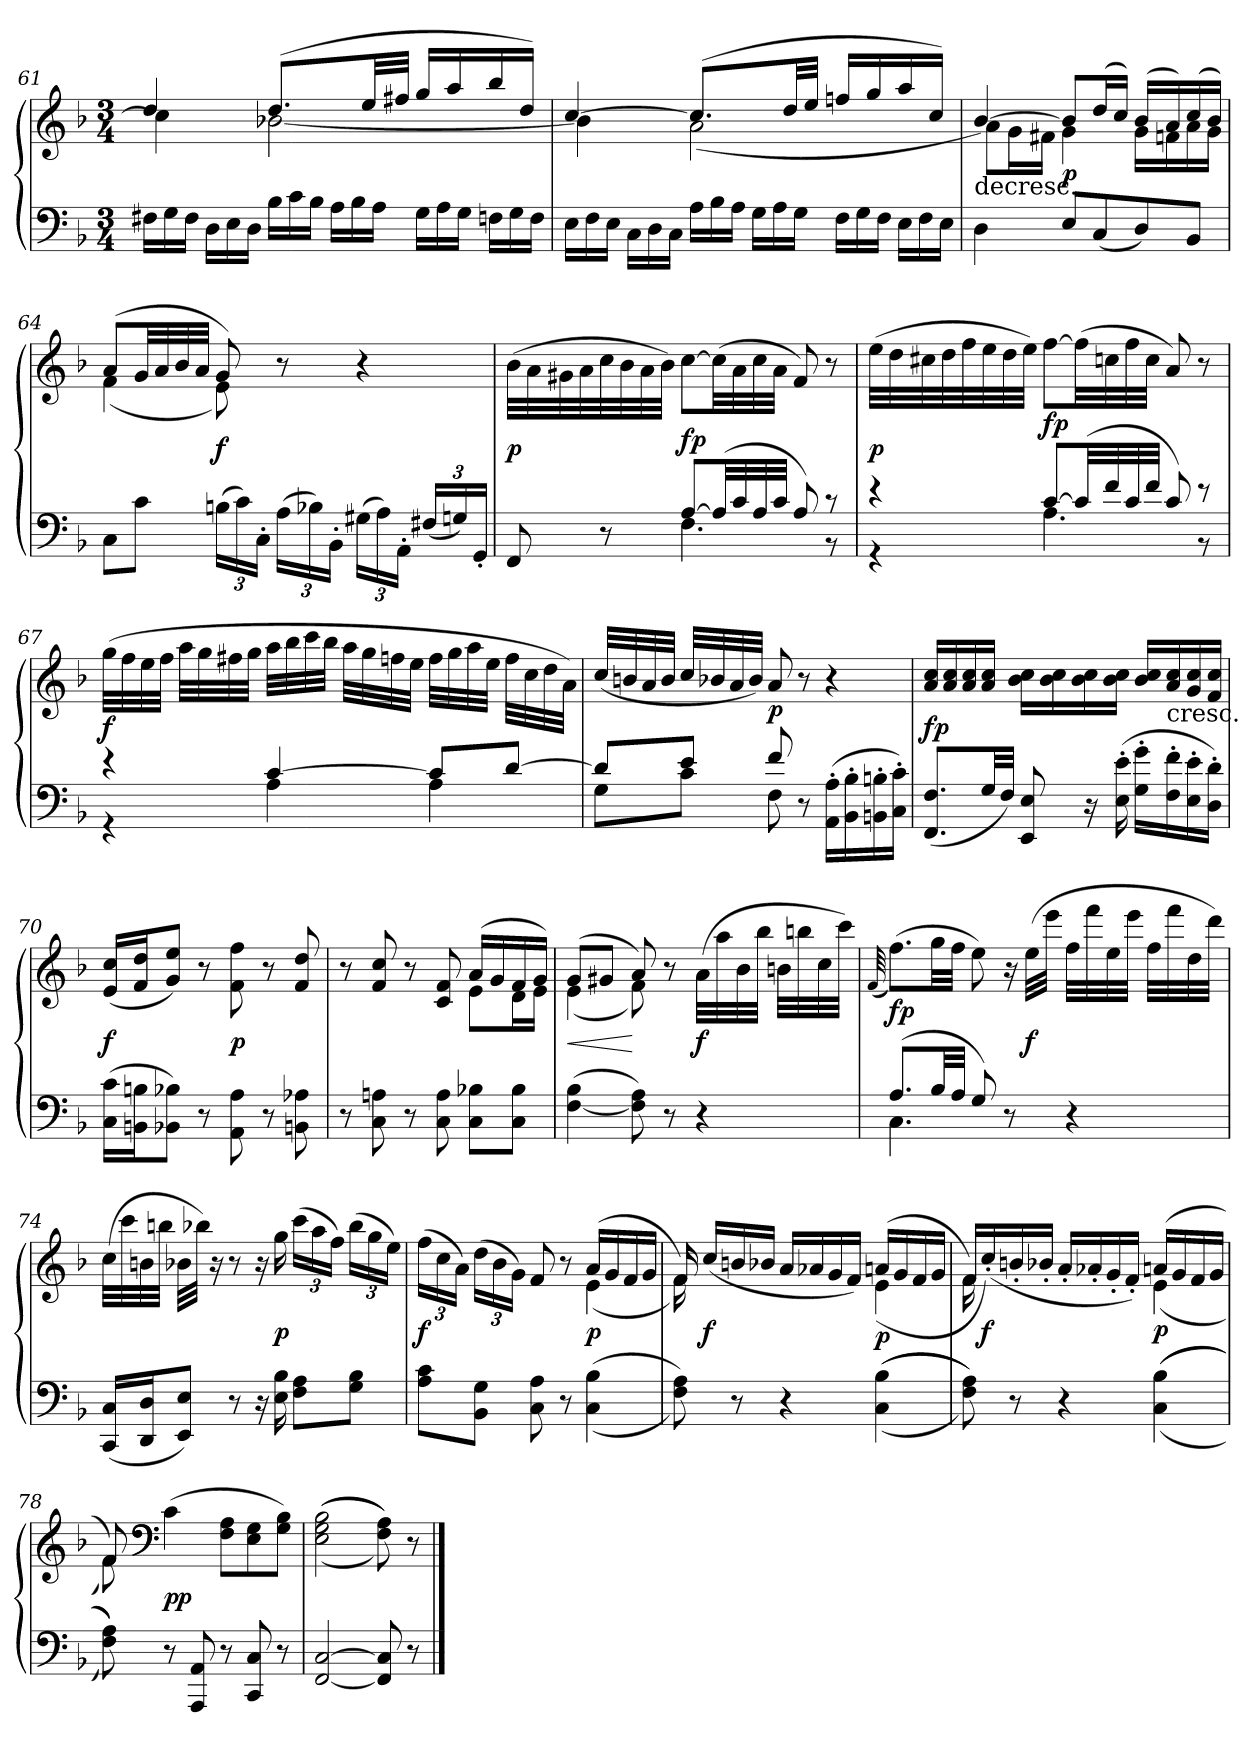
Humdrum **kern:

**kern	**kern	**dynam
*part1	*part1	*part1
*staff2	*staff1	*staff1/2
*clefF4	*clefG2	*
*k[b-]	*k[b-]	*
*F:	*F:	*
*M3/4	*M3/4	*
*Xtuplet	*	*
=61	=61	=61
*	*^	*
24F#XLL	4dd	4cc]	.
24G	.	.	.
24F#JJ	.	.	.
24DLL	.	.	.
24E	.	.	.
24DJJ	.	.	.
24B-LL	(8.ddL	[2b-X	.
24c	.	.	.
24B-JJ	.	.	.
24ALL	.	.	.
24B-	.	.	.
.	32eeLL	.	.
24AJJ	.	.	.
.	32ff#XJJJ	.	.
24GLL	16ggLL	.	.
24A	.	.	.
.	16aa	.	.
24GJJ	.	.	.
24FnLL	16bb-	.	.
24G	.	.	.
.	16ddJJ)	.	.
24FJJ	.	.	.
=62	=62	=62	=62
24ELL	[4cc	4b-]	.
24F	.	.	.
24EJJ	.	.	.
24C\LL	.	.	.
24D\	.	.	.
24C\JJ	.	.	.
24ALL	(8.ccL]	(2a	.
24B-	.	.	.
24AJJ	.	.	.
24GLL	.	.	.
24A	.	.	.
.	32ddLL	.	.
24GJJ	.	.	.
.	32eeJJJ	.	.
24FLL	16ffnLL	.	.
24G	.	.	.
.	16gg	.	.
24FJJ	.	.	.
24ELL	16aa	.	.
24F	.	.	.
.	16ccJJ)	.	.
24EJJ	.	.	.
=63	=63	=63	=63
!	!LO:TX:c:t=decresc.	!	!
4D	[4b-)	8aL	.
.	.	16gL	.
.	.	16f#XJJ	.
8EL	8b-L]	4g	p
(8C	(16ddL	.	.
.	16ccJJ)	.	.
8D)	(16b-LL	16gLL	.
.	16a)	16fn	.
8BB-J	(16cc	16a	.
.	16b-JJ)	16gJJ	.
=64	=64	=64	=64
8CL	(8aL	(4f	.
8cJ	32gLL	.	.
.	32a	.	.
.	32b-	.	.
.	32aJJJ	.	.
*tuplet	*	*	*
(24BnLL	8g)	8e)	f
24c)	.	.	.
24C'JJ	.	.	.
(24ALL	8r	4.ryy	.
24B-X)	.	.	.
24BB-'JJ	.	.	.
(24G#XLL	4r	.	.
24A)	.	.	.
24AA'JJ	.	.	.
(24F#XLL	.	.	.
24Gn)	.	.	.
24GG'JJ	.	.	.
*	*v	*v	*
=65	=65	=65
*^	*	*
8FF	4ryy	(32b-\LLL	p
.	.	32a\	.
.	.	32g#X\	.
.	.	32a\	.
8r	.	32cc\	.
.	.	32b-\	.
.	.	32a\	.
.	.	32b-\JJJ)	.
[8AL	4.F	[8ccL	fp
(32ALL]	.	(32ccLL]	.
32c	.	32a	.
32A	.	32cc	.
32cJJJ	.	32aJJJ	.
8A)	.	8f)	.
8r	8r	8r	.
=66	=66	=66	=66
4r	4r	(32eeLLL	p
.	.	32dd	.
.	.	32cc#X	.
.	.	32dd	.
.	.	32ff	.
.	.	32ee	.
.	.	32dd	.
.	.	32eeJJJ)	.
[8cL	4.A	[8ffL	fp
(32cLL]	.	(32ffLL]	.
32f	.	32ccn	.
32c	.	32ff	.
32fJJJ	.	32ccJJJ	.
8c)	.	8a)	.
8r	8r	8r	.
=67	=67	=67	=67
4r	4r	(32ggLLL	f
.	.	32ff	.
.	.	32ee	.
.	.	32ffJJJ	.
.	.	32aaLLL	.
.	.	32gg	.
.	.	32ff#X	.
.	.	32ggJJJ	.
[4c	4A	32aaLLL	.
.	.	32bb-	.
.	.	32ccc	.
.	.	32bb-JJJ	.
.	.	32aaLLL	.
.	.	32gg	.
.	.	32ffn	.
.	.	32eeJJJ	.
8cL]	4A	32ffLLL	.
.	.	32gg	.
.	.	32aa	.
.	.	32eeJJJ	.
[8dJ	.	32ffLLL	.
.	.	32cc	.
.	.	32dd	.
.	.	32aJJJ)	.
=68	=68	=68	=68
8dL]	8GL	(32cc/LLL	.
.	.	32bn/	.
.	.	32a/	.
.	.	32b/JJJ	.
8eJ	8cJ	32cc/LLL	.
.	.	32b-X/	.
.	.	32a/	.
.	.	32b-/JJJ)	.
8f	8F	8a	p
4.ryy	8r	8r	.
.	(16AA' 16A'LL	4r	.
.	16BB-' 16B-'	.	.
.	16BBn' 16Bn'	.	.
.	16C' 16c'JJ)	.	.
*v	*v	*	*
=69	=69	=69
(8.FF/ 8.F/L	16a/ 16cc/LL	fp
.	16a/ 16cc/	.
.	16a/ 16cc/	.
32G/LL	16a/ 16cc/JJ	.
32F/JJJ)	.	.
8EE 8E	16b- 16ccLL	.
.	16b- 16cc	.
16r	16b- 16cc	.
(16E' 16e'	16b- 16ccJJ	.
16G' 16g'LL	16b- 16ccLL	.
!	!LO:TX:c:t=cresc.	!
16F' 16f'	16a 16cc	.
16E' 16e'	16g 16cc	.
16D' 16d'JJ)	16f 16ccJJ	.
=70	=70	=70
(16C 16cLL	(16e 16ccLL	f
16BBn 16BnJ	16f 16ddJ	.
8BB-X 8B-XJ)	8g 8eeJ)	.
8r	8r	.
8AA 8A	8f 8ff	p
8r	8r	.
8BBn 8A-X	8f 8dd	.
=71	=71	=71
*	*^	*
8r	8r	2ryy	.
8C 8An	8f 8cc	.	.
8r	8r	.	.
8C 8A	8c 8f	.	.
8C 8B-XL	(16aLL	8eL	.
.	16g	.	.
8C 8B-J	16f	16dL	.
.	16gJJ)	16eJJ	.
=72	=72	=72	=72
([4F 4B-	(8gL	(4e	<
.	8g#XJ	.	.
8F] 8A)	8a)	8f)	[
8r	4.ryy	8r	.
4r	.	(32aLLL	f
.	.	32aa	.
.	.	32b-	.
.	.	32bb-JJJ	.
.	.	32bnLLL	.
.	.	32bbn	.
.	.	32cc	.
.	.	32cccJJJ)	.
*	*v	*v	*
=73	=73	=73
.	(>64qqf	.
*^	*	*
(8.AL	4.C	(8.ffL)	fp
32B-LL	.	32ggLL	.
32AJJJ	.	32ffJJJ	.
8G)	.	8ee)	.
4.ryy	8r	16r	.
.	.	(32eeLLL	f
.	.	32eeeJJJ	.
.	4r	32ffLLL	.
.	.	32fff	.
.	.	32ee	.
.	.	32eeeJJJ	.
.	.	32ffLLL	.
.	.	32fff	.
.	.	32dd	.
.	.	32dddJJJ)	.
*v	*v	*	*
=74	=74	=74
(16CC 16CLL	(32ccLLL	.
.	32ccc	.
16DD 16DJ	32bn	.
.	32bbnJJJ	.
8EE 8EJ)	32b-XLLL	.
.	32bb-XJJJ)	.
.	16r	.
8r	8r	.
16r	16r	.
16E 16B-	16gg	p
8F 8AL	(24cccLL	.
.	24aa	.
.	24ffJJ)	.
8G 8B-J	(24bb-LL	.
.	24gg	.
.	24eeJJ)	.
=75	=75	=75
*	*^	*
8A 8cL	2ryy	(24ffLL	f
.	.	24cc	.
.	.	24aJJ)	.
8BB- 8GJ	.	(24ddLL	.
.	.	24b-	.
.	.	24gJJ)	.
8C 8A	.	8f	.
8r	.	8r	.
(<(>4C 4B-	(16aLL	(4e	p
.	16g	.	.
.	16f	.	.
.	16gJJ	.	.
=76	=76	=76	=76
8F 8A))	16f)	16f)	.
.	(16cc/LL	8.ryy	f
8r	16bn/	.	.
.	16b-X/JJ	.	.
4r	16aLL	4ryy	.
.	16a-X	.	.
.	16g	.	.
.	16fJJ)	.	.
(<(>(<4C 4B-	(16anLL	(4e	p
.	16g	.	.
.	16f	.	.
.	16gJJ	.	.
=77	=77	=77	=77
8F 8A)))	16fLL)	16f	.
.	(16cc')	8.ryy	f
8r	16bn'	.	.
.	16b-X'JJ	.	.
4r	16a'LL	4ryy	.
.	16a-X'	.	.
.	16g'	.	.
.	16f'JJ)	.	.
(<(>(<4C 4B-	(16anLL	(4e	p
.	16g	.	.
.	16f	.	.
.	16gJJ	.	.
=78	=78	=78	=78
8F 8A)))	8f)	8f)	.
*	*clefF4	*	*
8r	8ryy	(>4c	pp
8AAA 8AA	2ryy	.	.
8r	.	8F 8AL	.
8CC 8C	.	8E 8G	.
8r	.	8G 8B-J)	.
*	*v	*v	*
=79	=79	=79
[2FF [2C	(<(>(<2E 2G 2B-	.
8FF] 8C]	8F 8A)))	.
8r	8r	.
==	==	==
*-	*-	*-
